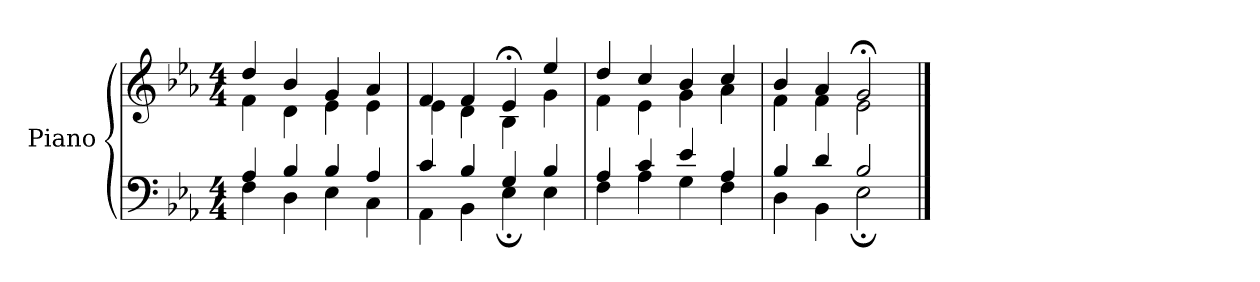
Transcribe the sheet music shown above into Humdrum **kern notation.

**kern	**kern
*part1	*part1
*staff2	*staff1
*I"Piano	*
*I'Pno.	*
*clefF4	*clefG2
*k[b-e-a-]	*k[b-e-a-]
*M4/4	*M4/4
=1	=1
*^	*^
4A-/	4F\	4dd/	4f\
4B-/	4D\	4b-/	4d\
4B-/	4E-\	4g/	4e-\
4A-/	4C\	4a-/	4e-\
=2	=2	=2	=2
4c/	4AA-\	4f/	4e-\
4B-/	4BB-\	4f/	4d\
4G/	4E-;\	4e-;</	4B-\
4B-/	4E-\	4ee-/	4g\
=3	=3	=3	=3
4A-/	4F\	4dd/	4f\
4c/	4A-\	4cc/	4e-\
4e-/	4G\	4b-/	4g\
4A-/	4F\	4cc/	4a-\
=4	=4	=4	=4
4B-/	4D\	4b-/	4f\
4d/	4BB-\	4a-/	4f\
2B-/	2E-;\	2g;</	2e-\
*v	*v	*	*
*	*v	*v
==	==
*-	*-
